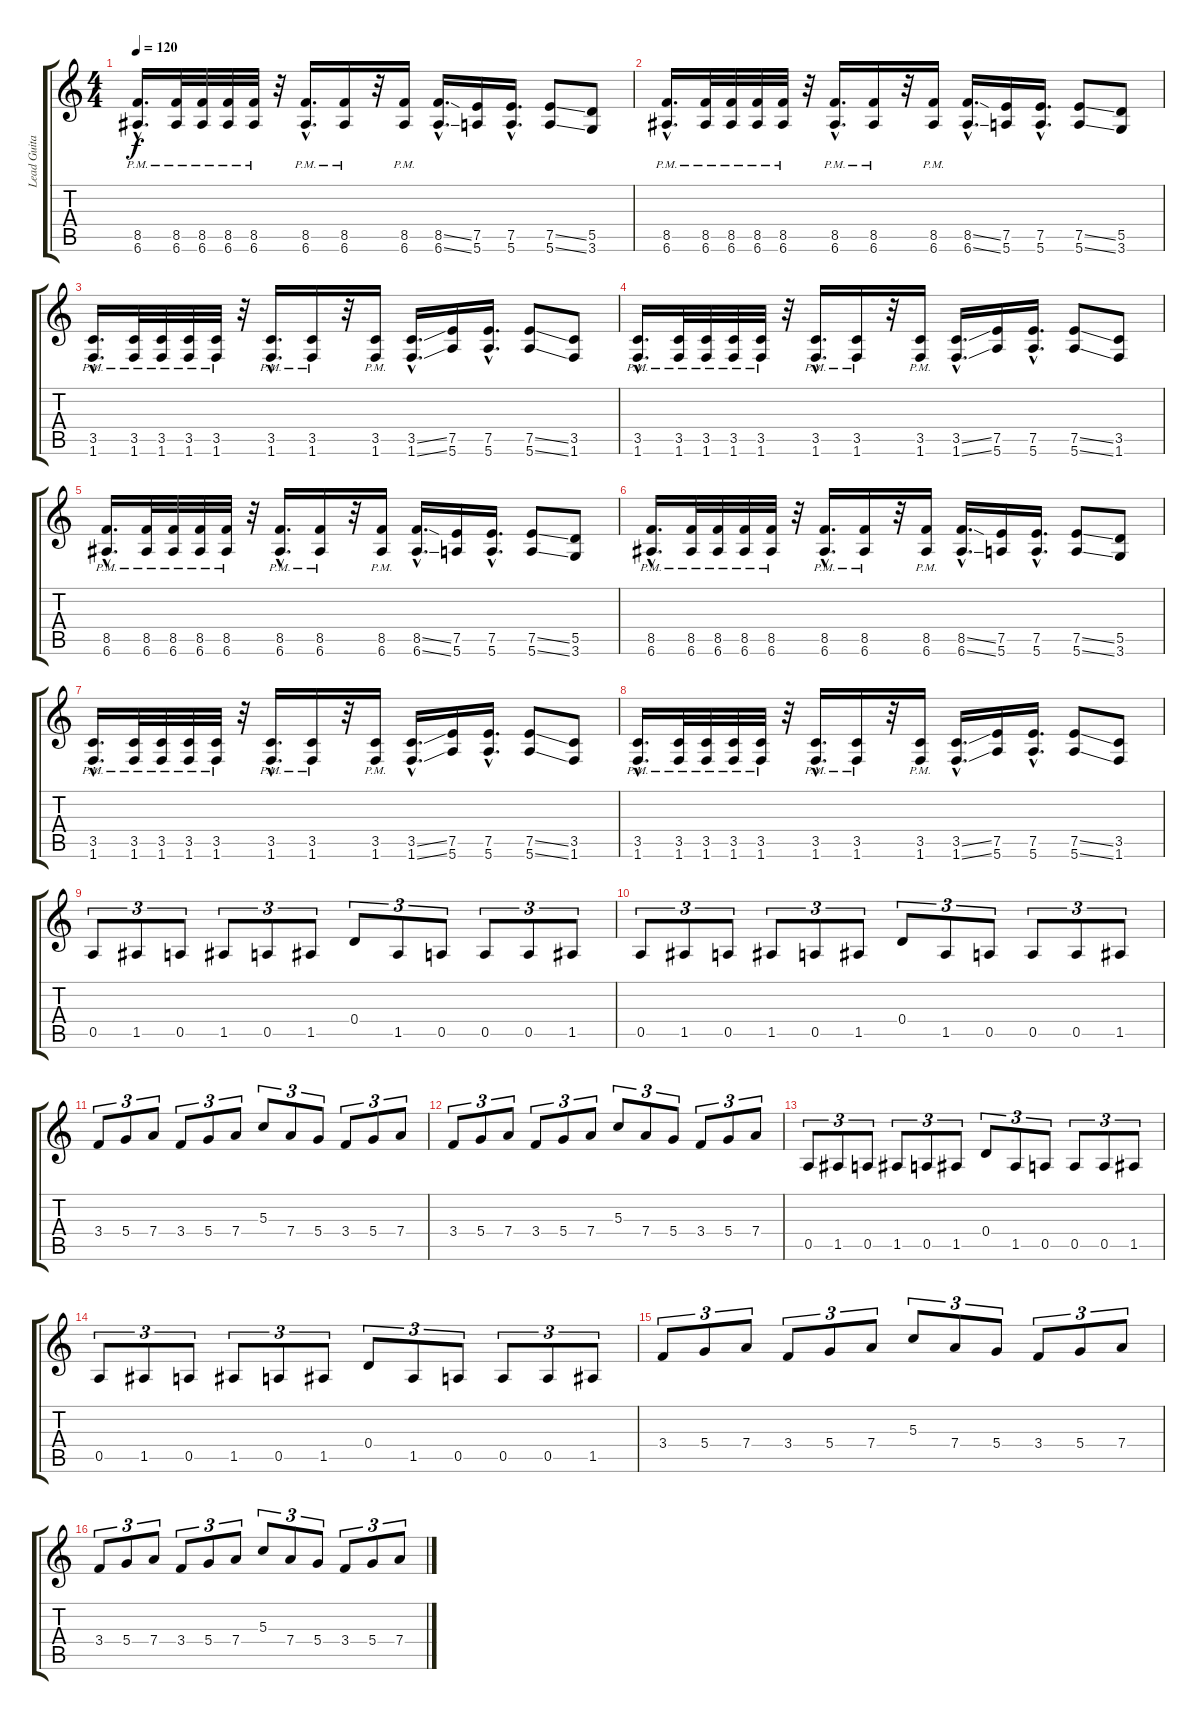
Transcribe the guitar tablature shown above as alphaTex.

\track ("Lead Guitar" "Lead Guita") {instrument distortionguitar}
\staff {score tabs}
\tuning (E4 B3 G3 D3 A2 E2) {hide}
\ts (4 4)
\tempo 120
\clef g2
\ks c
(8.5{hac pm} 6.6{hac pm}).16{d dy f} (8.5{pm} 6.6{pm}).32 (8.5{pm} 6.6{pm}).32 (8.5{pm} 6.6{pm}).32 (8.5{pm} 6.6{pm}).32 r.32 (8.5{hac pm} 6.6{hac pm}).16{d} (8.5{pm} 6.6{pm}).16 r.32 (8.5{pm} 6.6{pm}).16 (8.5{ss hac} 6.6{ss hac}).16{d} (7.5 5.6).16 (7.5{hac} 5.6{hac}).16{d} (7.5{ss} 5.6{ss}).8 (5.5 3.6).8 |
(8.5{hac pm} 6.6{hac pm}).16{d} (8.5{pm} 6.6{pm}).32 (8.5{pm} 6.6{pm}).32 (8.5{pm} 6.6{pm}).32 (8.5{pm} 6.6{pm}).32 r.32 (8.5{hac pm} 6.6{hac pm}).16{d} (8.5{pm} 6.6{pm}).16 r.32 (8.5{pm} 6.6{pm}).16 (8.5{ss hac} 6.6{ss hac}).16{d} (7.5 5.6).16 (7.5{hac} 5.6{hac}).16{d} (7.5{ss} 5.6{ss}).8 (5.5 3.6).8 |
(3.5{hac pm} 1.6{hac pm}).16{d} (3.5{pm} 1.6{pm}).32 (3.5{pm} 1.6{pm}).32 (3.5{pm} 1.6{pm}).32 (3.5{pm} 1.6{pm}).32 r.32 (3.5{hac pm} 1.6{hac pm}).16{d} (3.5{pm} 1.6{pm}).16 r.32 (3.5{pm} 1.6{pm}).16 (3.5{ss hac} 1.6{ss hac}).16{d} (7.5 5.6).16 (7.5{hac} 5.6{hac}).16{d} (7.5{ss} 5.6{ss}).8 (3.5 1.6).8 |
(3.5{hac pm} 1.6{hac pm}).16{d} (3.5{pm} 1.6{pm}).32 (3.5{pm} 1.6{pm}).32 (3.5{pm} 1.6{pm}).32 (3.5{pm} 1.6{pm}).32 r.32 (3.5{hac pm} 1.6{hac pm}).16{d} (3.5{pm} 1.6{pm}).16 r.32 (3.5{pm} 1.6{pm}).16 (3.5{ss hac} 1.6{ss hac}).16{d} (7.5 5.6).16 (7.5{hac} 5.6{hac}).16{d} (7.5{ss} 5.6{ss}).8 (3.5 1.6).8 |
(8.5{hac pm} 6.6{hac pm}).16{d} (8.5{pm} 6.6{pm}).32 (8.5{pm} 6.6{pm}).32 (8.5{pm} 6.6{pm}).32 (8.5{pm} 6.6{pm}).32 r.32 (8.5{hac pm} 6.6{hac pm}).16{d} (8.5{pm} 6.6{pm}).16 r.32 (8.5{pm} 6.6{pm}).16 (8.5{ss hac} 6.6{ss hac}).16{d} (7.5 5.6).16 (7.5{hac} 5.6{hac}).16{d} (7.5{ss} 5.6{ss}).8 (5.5 3.6).8 |
(8.5{hac pm} 6.6{hac pm}).16{d} (8.5{pm} 6.6{pm}).32 (8.5{pm} 6.6{pm}).32 (8.5{pm} 6.6{pm}).32 (8.5{pm} 6.6{pm}).32 r.32 (8.5{hac pm} 6.6{hac pm}).16{d} (8.5{pm} 6.6{pm}).16 r.32 (8.5{pm} 6.6{pm}).16 (8.5{ss hac} 6.6{ss hac}).16{d} (7.5 5.6).16 (7.5{hac} 5.6{hac}).16{d} (7.5{ss} 5.6{ss}).8 (5.5 3.6).8 |
(3.5{hac pm} 1.6{hac pm}).16{d} (3.5{pm} 1.6{pm}).32 (3.5{pm} 1.6{pm}).32 (3.5{pm} 1.6{pm}).32 (3.5{pm} 1.6{pm}).32 r.32 (3.5{hac pm} 1.6{hac pm}).16{d} (3.5{pm} 1.6{pm}).16 r.32 (3.5{pm} 1.6{pm}).16 (3.5{ss hac} 1.6{ss hac}).16{d} (7.5 5.6).16 (7.5{hac} 5.6{hac}).16{d} (7.5{ss} 5.6{ss}).8 (3.5 1.6).8 |
(3.5{hac pm} 1.6{hac pm}).16{d} (3.5{pm} 1.6{pm}).32 (3.5{pm} 1.6{pm}).32 (3.5{pm} 1.6{pm}).32 (3.5{pm} 1.6{pm}).32 r.32 (3.5{hac pm} 1.6{hac pm}).16{d} (3.5{pm} 1.6{pm}).16 r.32 (3.5{pm} 1.6{pm}).16 (3.5{ss hac} 1.6{ss hac}).16{d} (7.5 5.6).16 (7.5{hac} 5.6{hac}).16{d} (7.5{ss} 5.6{ss}).8 (3.5 1.6).8 |
0.5.8{tu (3 2)} 1.5.8{tu (3 2)} 0.5.8{tu (3 2)} 1.5.8{tu (3 2)} 0.5.8{tu (3 2)} 1.5.8{tu (3 2)} 0.4.8{tu (3 2)} 1.5.8{tu (3 2)} 0.5.8{tu (3 2)} 0.5.8{tu (3 2)} 0.5.8{tu (3 2)} 1.5.8{tu (3 2)} |
0.5.8{tu (3 2)} 1.5.8{tu (3 2)} 0.5.8{tu (3 2)} 1.5.8{tu (3 2)} 0.5.8{tu (3 2)} 1.5.8{tu (3 2)} 0.4.8{tu (3 2)} 1.5.8{tu (3 2)} 0.5.8{tu (3 2)} 0.5.8{tu (3 2)} 0.5.8{tu (3 2)} 1.5.8{tu (3 2)} |
3.4.8{tu (3 2)} 5.4.8{tu (3 2)} 7.4.8{tu (3 2)} 3.4.8{tu (3 2)} 5.4.8{tu (3 2)} 7.4.8{tu (3 2)} 5.3.8{tu (3 2)} 7.4.8{tu (3 2)} 5.4.8{tu (3 2)} 3.4.8{tu (3 2)} 5.4.8{tu (3 2)} 7.4.8{tu (3 2)} |
3.4.8{tu (3 2)} 5.4.8{tu (3 2)} 7.4.8{tu (3 2)} 3.4.8{tu (3 2)} 5.4.8{tu (3 2)} 7.4.8{tu (3 2)} 5.3.8{tu (3 2)} 7.4.8{tu (3 2)} 5.4.8{tu (3 2)} 3.4.8{tu (3 2)} 5.4.8{tu (3 2)} 7.4.8{tu (3 2)} |
0.5.8{tu (3 2)} 1.5.8{tu (3 2)} 0.5.8{tu (3 2)} 1.5.8{tu (3 2)} 0.5.8{tu (3 2)} 1.5.8{tu (3 2)} 0.4.8{tu (3 2)} 1.5.8{tu (3 2)} 0.5.8{tu (3 2)} 0.5.8{tu (3 2)} 0.5.8{tu (3 2)} 1.5.8{tu (3 2)} |
0.5.8{tu (3 2)} 1.5.8{tu (3 2)} 0.5.8{tu (3 2)} 1.5.8{tu (3 2)} 0.5.8{tu (3 2)} 1.5.8{tu (3 2)} 0.4.8{tu (3 2)} 1.5.8{tu (3 2)} 0.5.8{tu (3 2)} 0.5.8{tu (3 2)} 0.5.8{tu (3 2)} 1.5.8{tu (3 2)} |
3.4.8{tu (3 2)} 5.4.8{tu (3 2)} 7.4.8{tu (3 2)} 3.4.8{tu (3 2)} 5.4.8{tu (3 2)} 7.4.8{tu (3 2)} 5.3.8{tu (3 2)} 7.4.8{tu (3 2)} 5.4.8{tu (3 2)} 3.4.8{tu (3 2)} 5.4.8{tu (3 2)} 7.4.8{tu (3 2)} |
3.4.8{tu (3 2)} 5.4.8{tu (3 2)} 7.4.8{tu (3 2)} 3.4.8{tu (3 2)} 5.4.8{tu (3 2)} 7.4.8{tu (3 2)} 5.3.8{tu (3 2)} 7.4.8{tu (3 2)} 5.4.8{tu (3 2)} 3.4.8{tu (3 2)} 5.4.8{tu (3 2)} 7.4.8{tu (3 2)}
